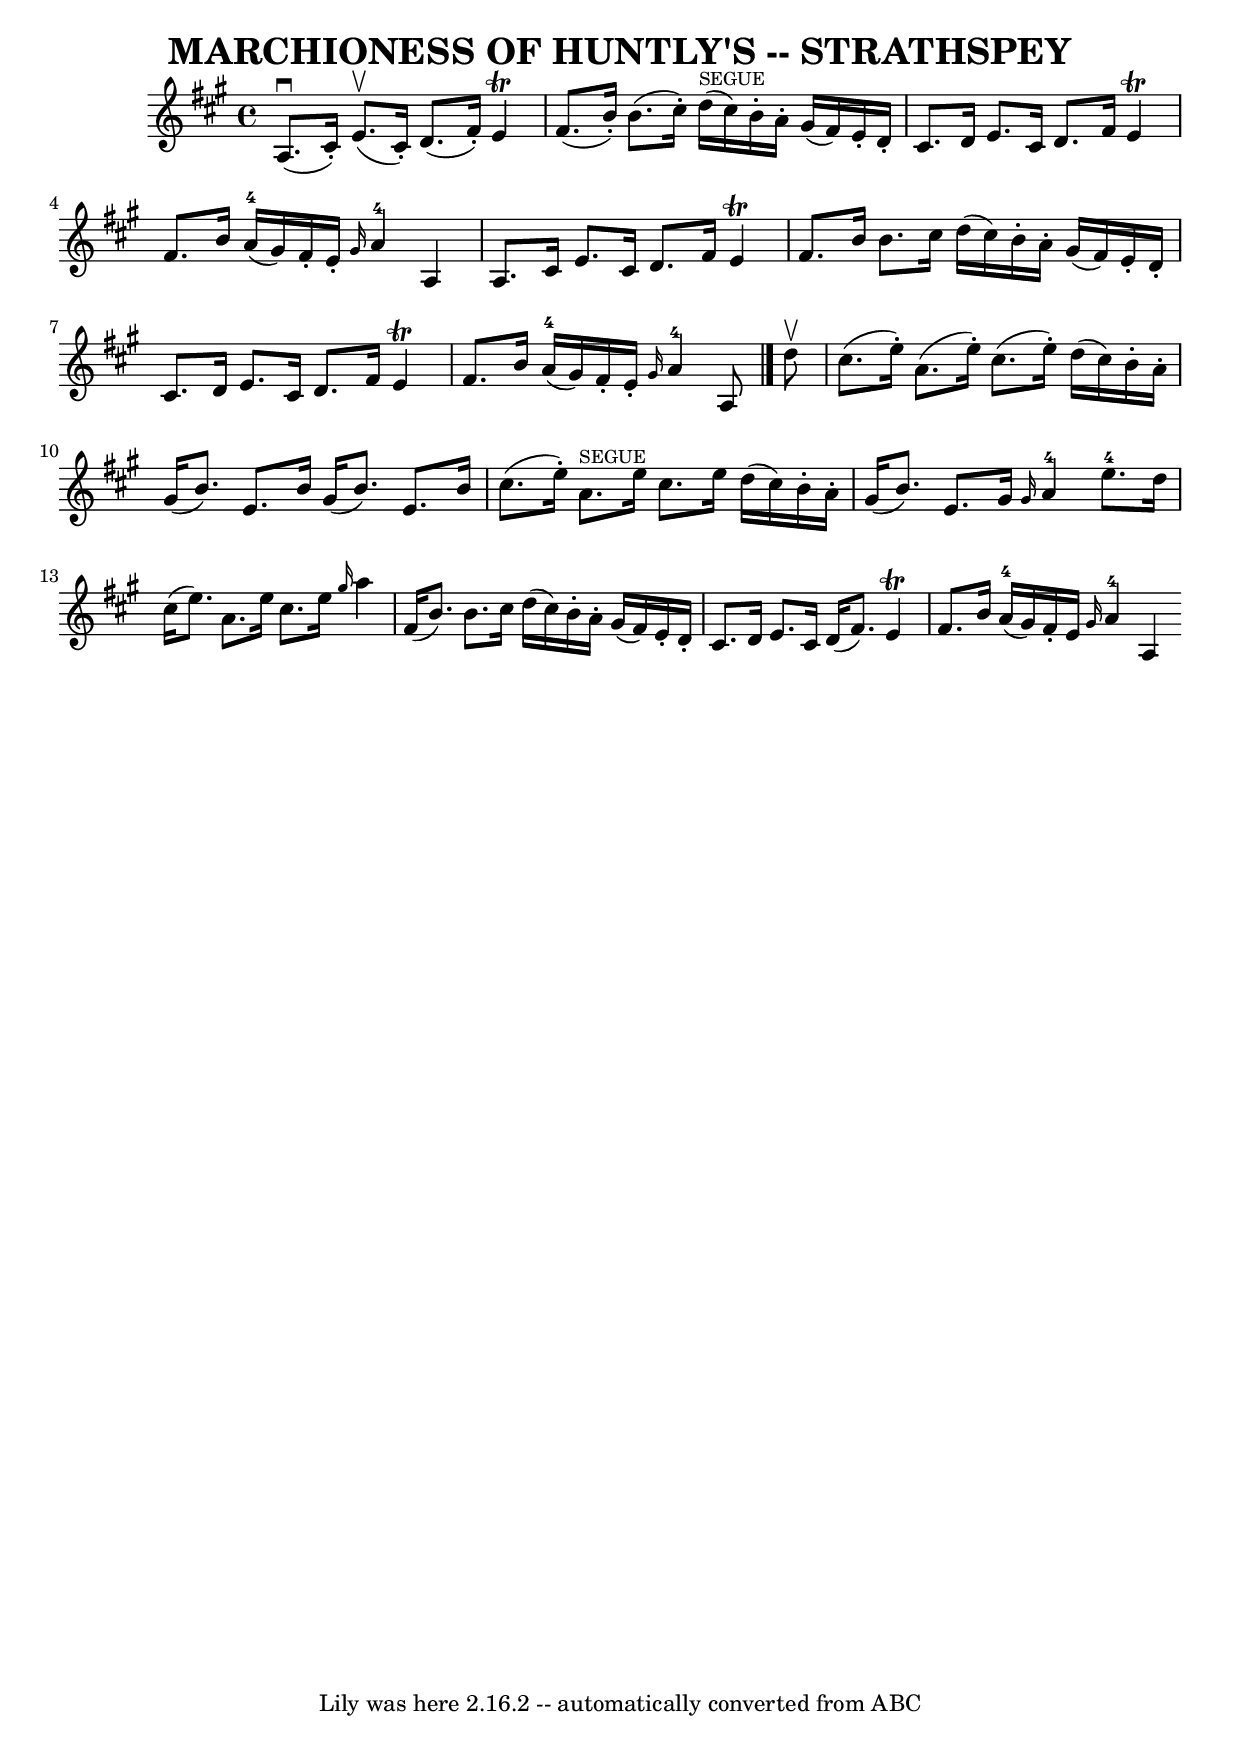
\version "2.16.2"
\include "Mammoth.ily"
\header {
  %% book = "Ryan's Mammoth Collection of Fiddle Tunes"
 composer = ""
 crossRefNumber = "1"
 footnotes = ""
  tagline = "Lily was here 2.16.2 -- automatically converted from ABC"
  title = "MARCHIONESS OF HUNTLY'S -- STRATHSPEY"

}
voicedefault =  {


  \override Staff.TimeSignature #'style = #'C
  \time 4/4 
  \key a \major
 a8. (^\downbow cis'16-.) e'8. (^\upbow cis'16-.) d'8. (fis'16-.) e'4^\trill    |
 fis'8. (b'16-.) b'8. (cis''16-.) d''16^\segue(cis''16) b'16-. a'16-. gis'16 (fis'16) e'16-. d'16-.    |
 cis'8. d'16 e'8. cis'16 d'8. fis'16 e'4^\trill    |
 fis'8.    
 b'16 a'16-4(gis'16) fis'16-. e'16-. \grace { gis'16  
					       } a'4-4 a4     |
 a8. cis'16 e'8. cis'16 d'8. fis'16 e'4^\trill    |
 fis'8. b'16 b'8. cis''16 d''16 ( cis''16) b'16-. a'16-. gis'16 (fis'16) e'16-. d'16-.     |
 cis'8. d'16 e'8. cis'16 d'8. fis'16 e'4^\trill   |
 fis'8. b'16 a'16-4(gis'16) fis'16-. e'16-. 
  \grace { gis'16   	 } a'4-4 a8    \bar "|." d''8^\upbow     |
 cis''8. (e''16-.) a'8. (e''16-.) cis''8. (e''16-.) d''16 (cis''16) b'16-. a'16-.   |
 gis'16 (b'8.) e'8. b'16 gis'16 (b'8.) e'8. b'16    |
 cis''8. (e''16-.) a'8.^\segue e''16 cis''8. e''16 d''16 ( cis''16) b'16-. a'16-.    |
 gis'16 (b'8.) e'8.    
 gis'16  \grace { gis'16   		 } a'4-4 e''8.-4 d''16     |
  
 cis''16 (e''8.) a'8. e''16 cis''8. e''16  \grace {    
 gis''16     } a''4     |
 fis'16 (b'8.) b'8. cis''16 d''16 (cis''16) b'16-. a'16-. gis'16 (fis'16) e'16-. d'16-.  |
 cis'8. d'16 e'8. cis'16 d'16 (fis'8.) e'4^\trill   |
 fis'8. b'16 a'16-4(gis'16) fis'16-.   
 e'16  \grace { gis'16   	       } a'4-4 a4    \bar " |."   

}

\score{
  <<

    \context Staff="default"
    {
      \voicedefault 
      
    }

  >>
  \layout {
    
  }
  \midi {
  }

}
